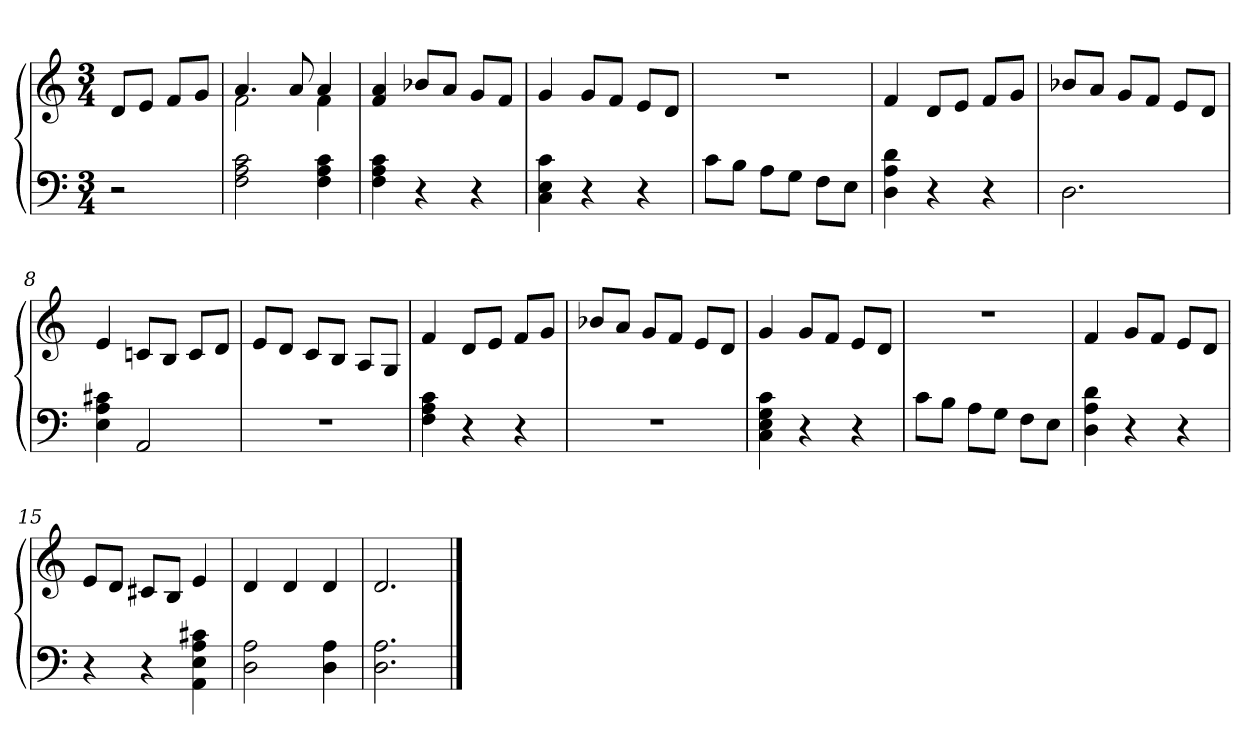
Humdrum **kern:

**kern	**kern
*part1	*part1
*staff2	*staff1
*clefF4	*clefG2
*k[]	*k[]
*M3/4	*M3/4
=1	=1
2r	8d/L
.	8e/J
.	8f/L
.	8g/J
=2	=2
*	*^
2F\ 2A\ 2c\	4.a/	2f\
.	8a/	.
4F\ 4A\ 4c\	4a/	4f\
*	*v	*v
=3	=3
4F\ 4A\ 4c\	4f/ 4a/
4r	8b-X/L
.	8a/J
4r	8g/L
.	8f/J
=4	=4
4C\ 4E\ 4c\	4g/
4r	8g/L
.	8f/J
4r	8e/L
.	8d/J
=5	=5
8c\L	2.r
8B\J	.
8A\L	.
8G\J	.
8F\L	.
8E\J	.
=6	=6
4D\ 4A\ 4d\	4f/
4r	8d/L
.	8e/J
4r	8f/L
.	8g/J
!!LO:LB:g=z
=7	=7
2.D\	8b-X/L
.	8a/J
.	8g/L
.	8f/J
.	8e/L
.	8d/J
=8	=8
4E\ 4A\ 4c#X\	4e/
2AA/	8cn/L
.	8B/J
.	8c/L
.	8d/J
=9	=9
2.r	8e/L
.	8d/J
.	8c/L
.	8B/J
.	8A/L
.	8G/J
=10	=10
4F\ 4A\ 4c\	4f/
4r	8d/L
.	8e/J
4r	8f/L
.	8g/J
=11	=11
2.r	8b-X/L
.	8a/J
.	8g/L
.	8f/J
.	8e/L
.	8d/J
!!LO:LB:g=z
=12	=12
4C\ 4E\ 4G\ 4c\	4g/
4r	8g/L
.	8f/J
4r	8e/L
.	8d/J
=13	=13
8c\L	2.r
8B\J	.
8A\L	.
8G\J	.
8F\L	.
8E\J	.
=14	=14
4D\ 4A\ 4d\	4f/
4r	8g/L
.	8f/J
4r	8e/L
.	8d/J
=15	=15
4r	8e/L
.	8d/J
4r	8c#X/L
.	8B/J
4AA\ 4E\ 4A\ 4c#X\	4e/
=16	=16
2D\ 2A\	4d/
.	4d/
4D\ 4A\	4d/
=17	=17
2.D\ 2.A\	2.d/
==	==
*-	*-
